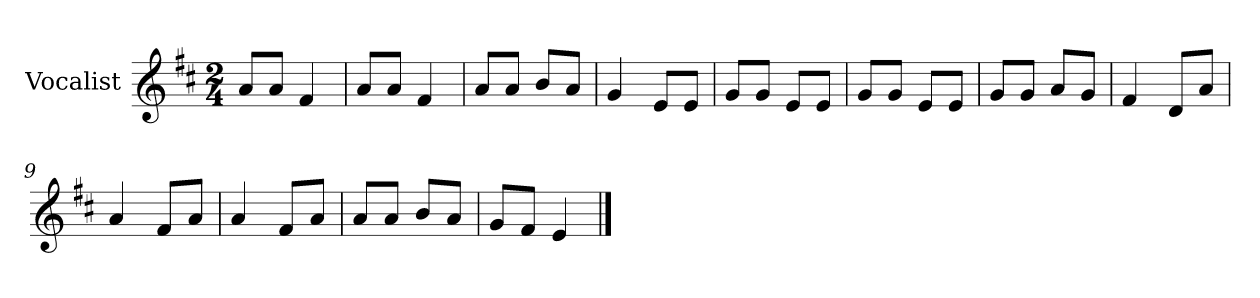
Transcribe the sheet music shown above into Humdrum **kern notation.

**kern
*part1
*staff1
*I"Vocalist
*k[f#c#]
*D:
*M2/4
=1
8aL
8aJ
4f#
=2
8aL
8aJ
4f#
=3
8aL
8aJ
8bL
8aJ
=4
4g
8eL
8eJ
=5
8gL
8gJ
8eL
8eJ
=6
8gL
8gJ
8eL
8eJ
=7
8gL
8gJ
8aL
8gJ
=8
4f#
8dL
8aJ
=9
4a
8f#L
8aJ
=10
4a
8f#L
8aJ
=11
8aL
8aJ
8bL
8aJ
=12
8gL
8f#J
4e
==
*-
